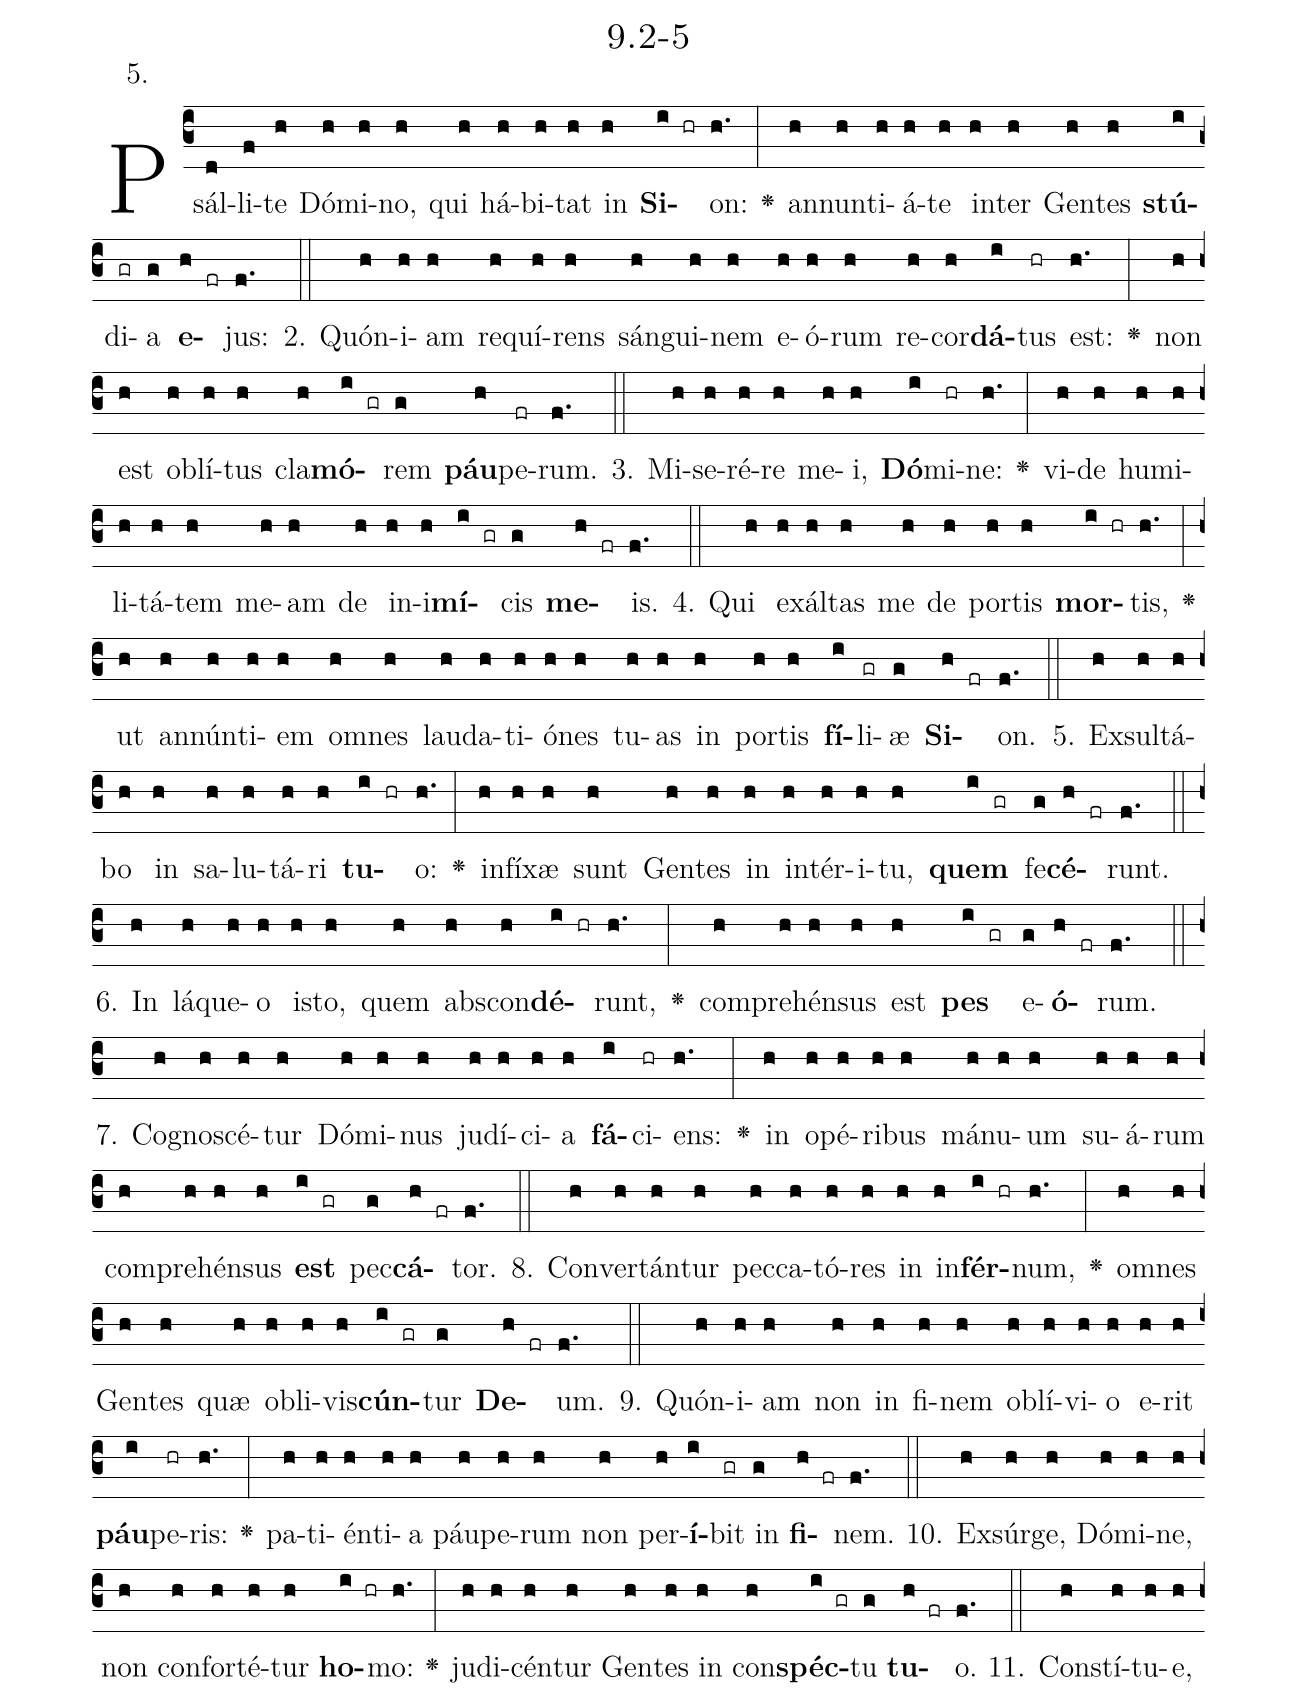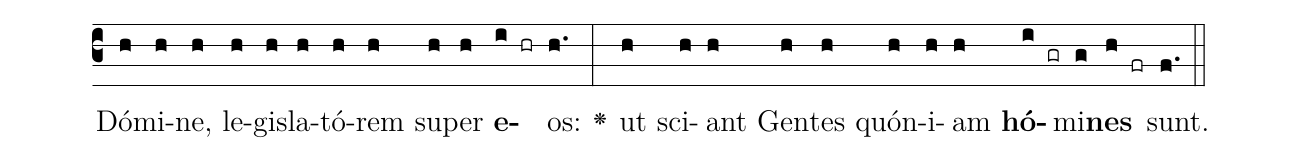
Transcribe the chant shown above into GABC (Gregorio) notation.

name: 9.2-5;
annotation: 5.;
%%
(c3)Psál(d)li(f)te(h) Dó(h)mi(h)no,(h) qui(h) há(h)bi(h)tat(h) in(h) <b>Si</b>(i hr)on:(h.) <v>\greheightstar</v>(:) an(h)nun(h)ti(h)á(h)te(h) in(h)ter(h) Gen(h)tes(h) <b>stú</b>(i)di(gr)a(g) <b>e</b>(h fr)jus:(f.) (::)
2. Quón(h)i(h)am(h) re(h)quí(h)rens(h) sán(h)gui(h)nem(h) e(h)ó(h)rum(h) re(h)cor(h)<b>dá</b>(i)tus(hr) est:(h.) <v>\greheightstar</v>(:) non(h) est(h) ob(h)lí(h)tus(h) cla(h)<b>mó</b>(i gr)rem(g) <b>páu</b>(h)pe(fr)rum.(f.) (::)
3. Mi(h)se(h)ré(h)re(h) me(h)i,(h) <b>Dó</b>(i)mi(hr)ne:(h.) <v>\greheightstar</v>(:) vi(h)de(h) hu(h)mi(h)li(h)tá(h)tem(h) me(h)am(h) de(h) in(h)i(h)<b>mí</b>(i gr)cis(g) <b>me</b>(h fr)is.(f.) (::)
4. Qui(h) ex(h)ál(h)tas(h) me(h) de(h) por(h)tis(h) <b>mor</b>(i hr)tis,(h.) <v>\greheightstar</v>(:) ut(h) an(h)nún(h)ti(h)em(h) om(h)nes(h) lau(h)da(h)ti(h)ó(h)nes(h) tu(h)as(h) in(h) por(h)tis(h) <b>fí</b>(i)li(gr)æ(g) <b>Si</b>(h fr)on.(f.) (::)
5. Ex(h)sul(h)tá(h)bo(h) in(h) sa(h)lu(h)tá(h)ri(h) <b>tu</b>(i hr)o:(h.) <v>\greheightstar</v>(:) in(h)fí(h)xæ(h) sunt(h) Gen(h)tes(h) in(h) in(h)tér(h)i(h)tu,(h) <b>quem</b>(i gr) fe(g)<b>cé</b>(h fr)runt.(f.) (::)
6. In(h) lá(h)que(h)o(h) is(h)to,(h) quem(h) abs(h)con(h)<b>dé</b>(i hr)runt,(h.) <v>\greheightstar</v>(:) com(h)pre(h)hén(h)sus(h) est(h) <b>pes</b>(i gr) e(g)<b>ó</b>(h fr)rum.(f.) (::)
7. Co(h)gno(h)scé(h)tur(h) Dó(h)mi(h)nus(h) ju(h)dí(h)ci(h)a(h) <b>fá</b>(i)ci(hr)ens:(h.) <v>\greheightstar</v>(:) in(h) o(h)pé(h)ri(h)bus(h) má(h)nu(h)um(h) su(h)á(h)rum(h) com(h)pre(h)hén(h)sus(h) <b>est</b>(i gr) pec(g)<b>cá</b>(h fr)tor.(f.) (::)
8. Con(h)ver(h)tán(h)tur(h) pec(h)ca(h)tó(h)res(h) in(h) in(h)<b>fér</b>(i hr)num,(h.) <v>\greheightstar</v>(:) om(h)nes(h) Gen(h)tes(h) quæ(h) ob(h)li(h)vis(h)<b>cún</b>(i gr)tur(g) <b>De</b>(h fr)um.(f.) (::)
9. Quón(h)i(h)am(h) non(h) in(h) fi(h)nem(h) ob(h)lí(h)vi(h)o(h) e(h)rit(h) <b>páu</b>(i)pe(hr)ris:(h.) <v>\greheightstar</v>(:) pa(h)ti(h)én(h)ti(h)a(h) páu(h)pe(h)rum(h) non(h) per(h)<b>í</b>(i)bit(gr) in(g) <b>fi</b>(h fr)nem.(f.) (::)
10. Ex(h)súr(h)ge,(h) Dó(h)mi(h)ne,(h) non(h) con(h)for(h)té(h)tur(h) <b>ho</b>(i hr)mo:(h.) <v>\greheightstar</v>(:) ju(h)di(h)cén(h)tur(h) Gen(h)tes(h) in(h) con(h)<b>spéc</b>(i gr)tu(g) <b>tu</b>(h fr)o.(f.) (::)
11. Con(h)stí(h)tu(h)e,(h) Dó(h)mi(h)ne,(h) le(h)gis(h)la(h)tó(h)rem(h) su(h)per(h) <b>e</b>(i hr)os:(h.) <v>\greheightstar</v>(:) ut(h) sci(h)ant(h) Gen(h)tes(h) quón(h)i(h)am(h) <b>hó</b>(i gr)mi(g)<b>nes</b>(h fr) sunt.(f.) (::)
